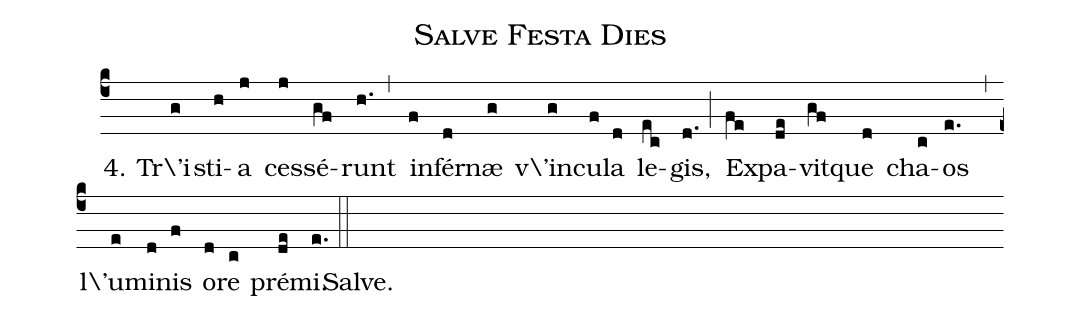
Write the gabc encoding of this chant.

name:Salve Festa Dies;
%%
(c4) {4. Tr\'i}( ////g)sti(h)a(j) ces(j)sé(gf)runt(h.) (,)
in(f)fér(d)næ(g) v\'in(g)cu(f)la(d) le(ec)gis,(d.) (;)
Ex(fe)pa(de)vit(gf)que(d) cha(c)os(e.) (,)
l\'u(e)mi(d)nis(f) o(d)re(c) pré(de)mi.(e.) (::)
Salve.()
